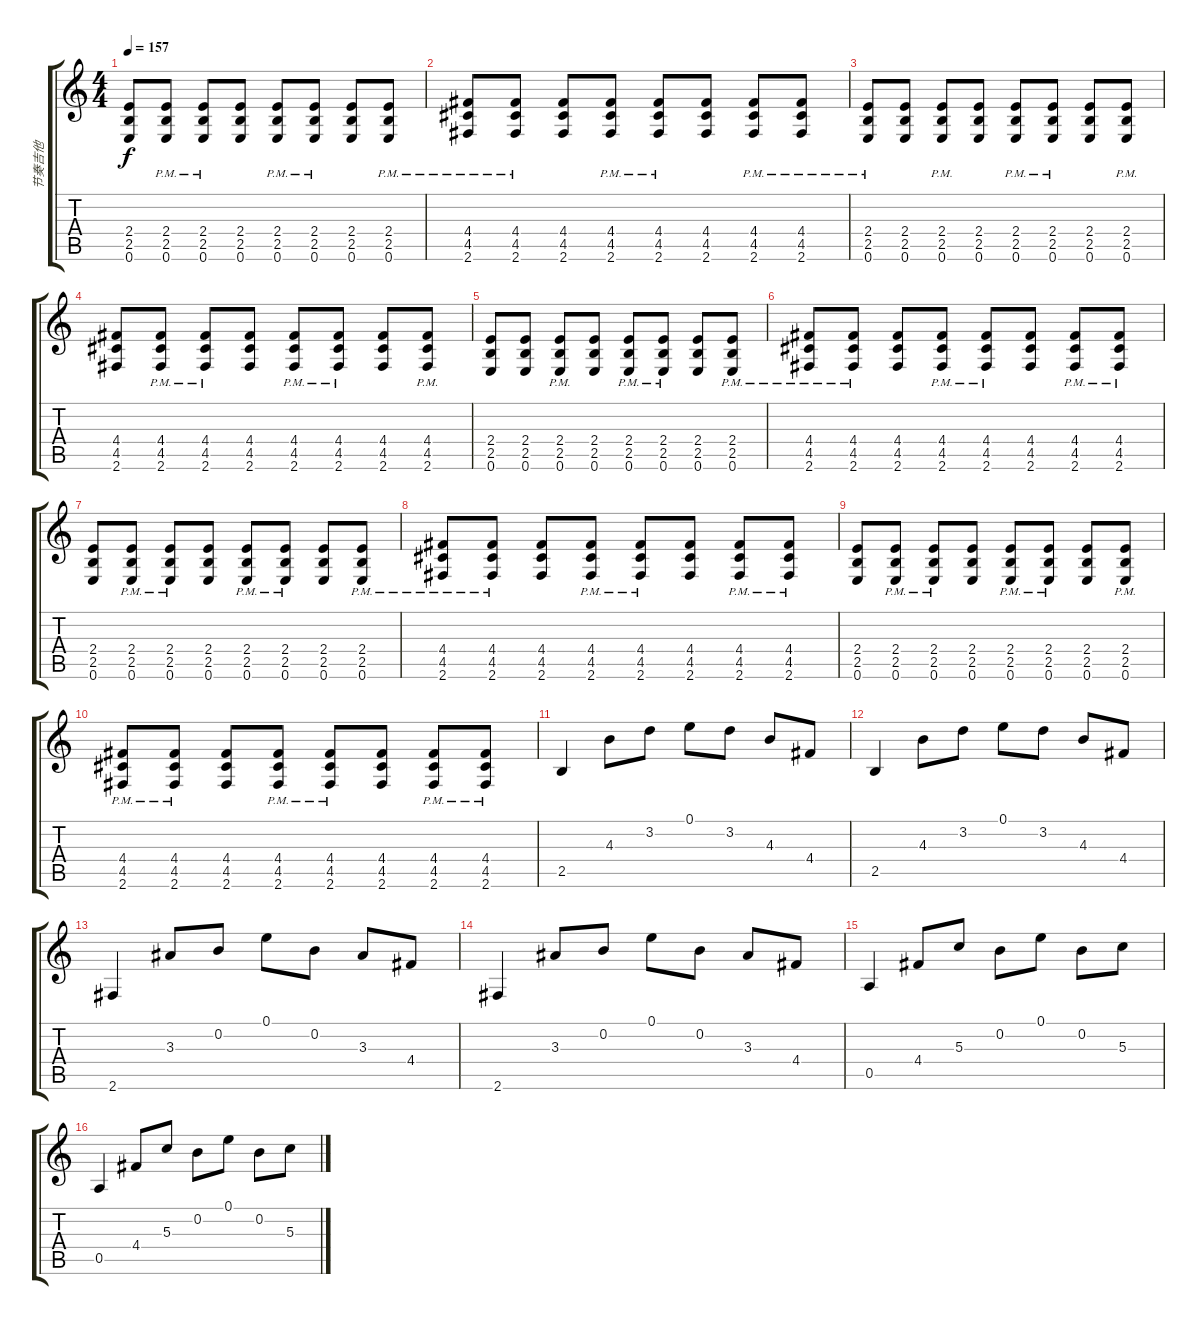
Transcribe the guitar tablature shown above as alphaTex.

\track ("节奏吉他" "节奏吉他") {instrument distortionguitar}
\staff {score tabs}
\tuning (E4 B3 G3 D3 A2 E2) {hide}
\ts (4 4)
\tempo 157
\clef g2
\ks c
(2.4 2.5 0.6).8{dy f} (2.4{pm} 2.5{pm} 0.6{pm}).8 (2.4{pm} 2.5{pm} 0.6{pm}).8 (2.4 2.5 0.6).8 (2.4{pm} 2.5{pm} 0.6{pm}).8 (2.4{pm} 2.5{pm} 0.6{pm}).8 (2.4 2.5 0.6).8 (2.4{pm} 2.5{pm} 0.6{pm}).8 |
(4.4{pm} 4.5{pm} 2.6{pm}).8 (4.4{pm} 4.5{pm} 2.6{pm}).8 (4.4 4.5 2.6).8 (4.4{pm} 4.5{pm} 2.6{pm}).8 (4.4{pm} 4.5{pm} 2.6{pm}).8 (4.4 4.5 2.6).8 (4.4{pm} 4.5{pm} 2.6{pm}).8 (4.4{pm} 4.5{pm} 2.6{pm}).8 |
(2.4{pm} 2.5{pm} 0.6{pm}).8 (2.4 2.5 0.6).8 (2.4{pm} 2.5{pm} 0.6{pm}).8 (2.4 2.5 0.6).8 (2.4{pm} 2.5{pm} 0.6{pm}).8 (2.4{pm} 2.5{pm} 0.6{pm}).8 (2.4 2.5 0.6).8 (2.4{pm} 2.5{pm} 0.6{pm}).8 |
(4.4 4.5 2.6).8 (4.4{pm} 4.5{pm} 2.6{pm}).8 (4.4{pm} 4.5{pm} 2.6{pm}).8 (4.4 4.5 2.6).8 (4.4{pm} 4.5{pm} 2.6{pm}).8 (4.4{pm} 4.5{pm} 2.6{pm}).8 (4.4 4.5 2.6).8 (4.4{pm} 4.5{pm} 2.6{pm}).8 |
(2.4 2.5 0.6).8 (2.4 2.5 0.6).8 (2.4{pm} 2.5{pm} 0.6{pm}).8 (2.4 2.5 0.6).8 (2.4{pm} 2.5{pm} 0.6{pm}).8 (2.4{pm} 2.5{pm} 0.6{pm}).8 (2.4 2.5 0.6).8 (2.4{pm} 2.5{pm} 0.6{pm}).8 |
(4.4{pm} 4.5{pm} 2.6{pm}).8 (4.4{pm} 4.5{pm} 2.6{pm}).8 (4.4 4.5 2.6).8 (4.4{pm} 4.5{pm} 2.6{pm}).8 (4.4{pm} 4.5{pm} 2.6{pm}).8 (4.4 4.5 2.6).8 (4.4{pm} 4.5{pm} 2.6{pm}).8 (4.4{pm} 4.5{pm} 2.6{pm}).8 |
(2.4 2.5 0.6).8 (2.4{pm} 2.5{pm} 0.6{pm}).8 (2.4{pm} 2.5{pm} 0.6{pm}).8 (2.4 2.5 0.6).8 (2.4{pm} 2.5{pm} 0.6{pm}).8 (2.4{pm} 2.5{pm} 0.6{pm}).8 (2.4 2.5 0.6).8 (2.4{pm} 2.5{pm} 0.6{pm}).8 |
(4.4{pm} 4.5{pm} 2.6{pm}).8 (4.4{pm} 4.5{pm} 2.6{pm}).8 (4.4 4.5 2.6).8 (4.4{pm} 4.5{pm} 2.6{pm}).8 (4.4{pm} 4.5{pm} 2.6{pm}).8 (4.4 4.5 2.6).8 (4.4{pm} 4.5{pm} 2.6{pm}).8 (4.4{pm} 4.5{pm} 2.6{pm}).8 |
(2.4 2.5 0.6).8 (2.4{pm} 2.5{pm} 0.6{pm}).8 (2.4{pm} 2.5{pm} 0.6{pm}).8 (2.4 2.5 0.6).8 (2.4{pm} 2.5{pm} 0.6{pm}).8 (2.4{pm} 2.5{pm} 0.6{pm}).8 (2.4 2.5 0.6).8 (2.4{pm} 2.5{pm} 0.6{pm}).8 |
(4.4{pm} 4.5{pm} 2.6{pm}).8 (4.4{pm} 4.5{pm} 2.6{pm}).8 (4.4 4.5 2.6).8 (4.4{pm} 4.5{pm} 2.6{pm}).8 (4.4{pm} 4.5{pm} 2.6{pm}).8 (4.4 4.5 2.6).8 (4.4{pm} 4.5{pm} 2.6{pm}).8 (4.4{pm} 4.5{pm} 2.6{pm}).8 |
2.5.4 4.3.8 3.2.8 0.1.8 3.2.8 4.3.8 4.4.8 |
2.5.4 4.3.8 3.2.8 0.1.8 3.2.8 4.3.8 4.4.8 |
2.6.4 3.3.8 0.2.8 0.1.8 0.2.8 3.3.8 4.4.8 |
2.6.4 3.3.8 0.2.8 0.1.8 0.2.8 3.3.8 4.4.8 |
0.5.4 4.4.8 5.3.8 0.2.8 0.1.8 0.2.8 5.3.8 |
0.5.4 4.4.8 5.3.8 0.2.8 0.1.8 0.2.8 5.3.8
